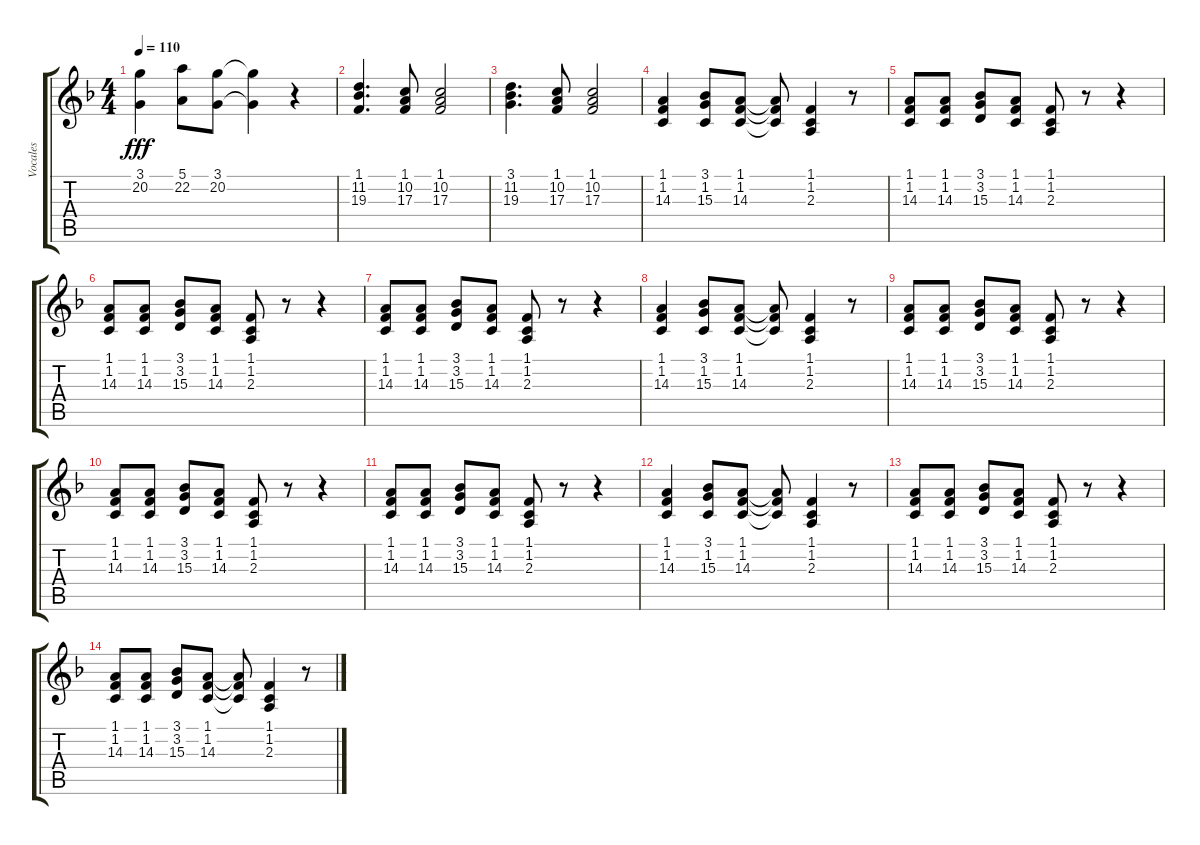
\track ("Vocales" "Vocales") {instrument pad4choir}
\staff {score tabs}
\tuning (E4 B3 G3 D3 A2 E2) {hide}
\ts (4 4)
\tempo 110
\clef g2
\ks f
(3.1 20.2).4{dy fff} (5.1 22.2).8 (3.1 20.2).8 (3.1{t} 20.2{t}).4 r.4 |
(1.1 11.2 19.3).4{d} (1.1 10.2 17.3).8 (1.1 10.2 17.3).2 |
(3.1 11.2 19.3).4{d} (1.1 10.2 17.3).8 (1.1 10.2 17.3).2 |
(1.1 1.2 14.3).4 (3.1 1.2 15.3).8 (1.1 1.2 14.3).8 (1.1{t} 1.2{t} 14.3{t}).8 (1.1 1.2 2.3).4 r.8 |
(1.1 1.2 14.3).8 (1.1 1.2 14.3).8 (3.1 3.2 15.3).8 (1.1 1.2 14.3).8 (1.1 1.2 2.3).8 r.8 r.4 |
(1.1 1.2 14.3).8 (1.1 1.2 14.3).8 (3.1 3.2 15.3).8 (1.1 1.2 14.3).8 (1.1 1.2 2.3).8 r.8 r.4 |
(1.1 1.2 14.3).8 (1.1 1.2 14.3).8 (3.1 3.2 15.3).8 (1.1 1.2 14.3).8 (1.1 1.2 2.3).8 r.8 r.4 |
(1.1 1.2 14.3).4 (3.1 1.2 15.3).8 (1.1 1.2 14.3).8 (1.1{t} 1.2{t} 14.3{t}).8 (1.1 1.2 2.3).4 r.8 |
(1.1 1.2 14.3).8 (1.1 1.2 14.3).8 (3.1 3.2 15.3).8 (1.1 1.2 14.3).8 (1.1 1.2 2.3).8 r.8 r.4 |
(1.1 1.2 14.3).8 (1.1 1.2 14.3).8 (3.1 3.2 15.3).8 (1.1 1.2 14.3).8 (1.1 1.2 2.3).8 r.8 r.4 |
(1.1 1.2 14.3).8 (1.1 1.2 14.3).8 (3.1 3.2 15.3).8 (1.1 1.2 14.3).8 (1.1 1.2 2.3).8 r.8 r.4 |
(1.1 1.2 14.3).4 (3.1 1.2 15.3).8 (1.1 1.2 14.3).8 (1.1{t} 1.2{t} 14.3{t}).8 (1.1 1.2 2.3).4 r.8 |
(1.1 1.2 14.3).8 (1.1 1.2 14.3).8 (3.1 3.2 15.3).8 (1.1 1.2 14.3).8 (1.1 1.2 2.3).8 r.8 r.4 |
(1.1 1.2 14.3).8 (1.1 1.2 14.3).8 (3.1 3.2 15.3).8 (1.1 1.2 14.3).8 (1.1{t} 1.2{t} 14.3{t}).8 (1.1 1.2 2.3).4 r.8
